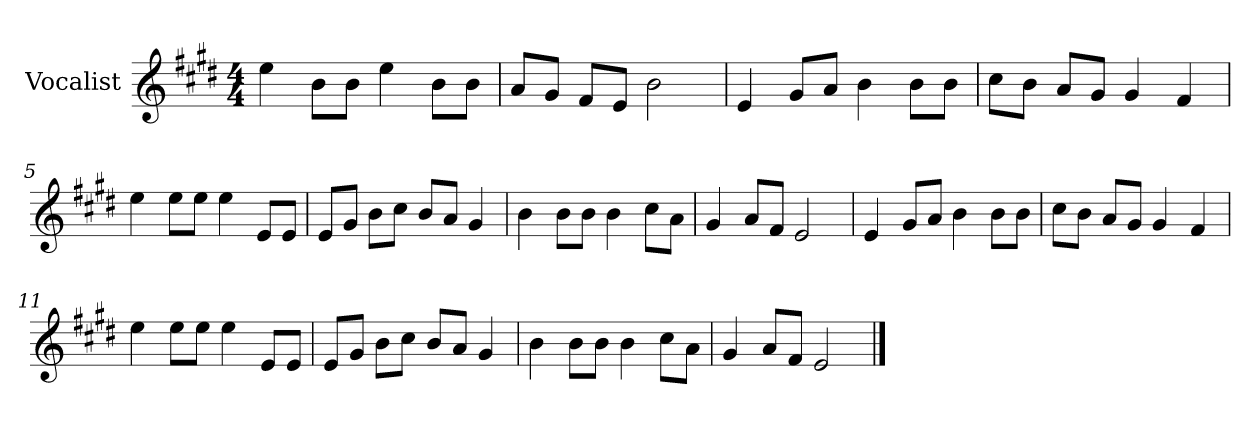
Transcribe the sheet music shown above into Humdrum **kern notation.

**kern
*part1
*staff1
*I"Vocalist
*k[f#c#g#d#]
*E:
*M4/4
=1
4ee
8bL
8bJ
4ee
8bL
8bJ
=2
8aL
8g#J
8f#L
8eJ
2b
=3
4e
8g#L
8aJ
4b
8bL
8bJ
=4
8cc#L
8bJ
8aL
8g#J
4g#
4f#
=5
4ee
8eeL
8eeJ
4ee
8eL
8eJ
=6
8eL
8g#J
8bL
8cc#J
8bL
8aJ
4g#
=7
4b
8bL
8bJ
4b
8cc#L
8aJ
=8
4g#
8aL
8f#J
2e
=9
4e
8g#L
8aJ
4b
8bL
8bJ
=10
8cc#L
8bJ
8aL
8g#J
4g#
4f#
=11
4ee
8eeL
8eeJ
4ee
8eL
8eJ
=12
8eL
8g#J
8bL
8cc#J
8bL
8aJ
4g#
=13
4b
8bL
8bJ
4b
8cc#L
8aJ
=14
4g#
8aL
8f#J
2e
==
*-
